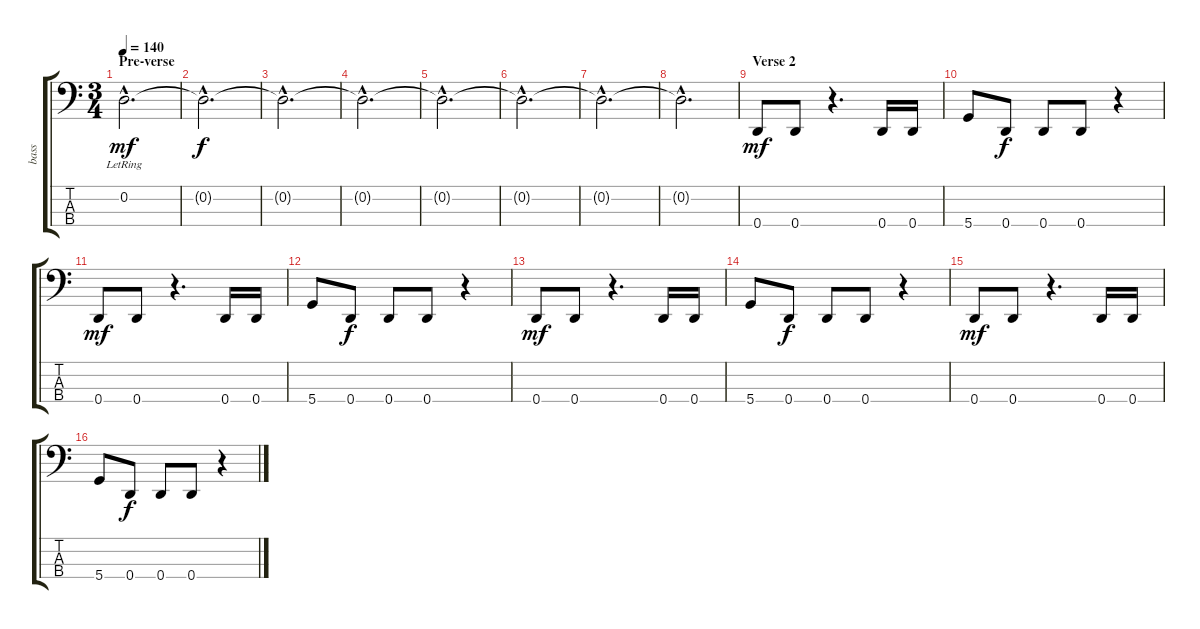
\track ("bass" "bass") {instrument electricbasspick}
\staff {score tabs}
\tuning (G2 D2 A1 D1) {hide}
\ts (3 4)
\section ("" "Pre-verse")
\tempo 140
\clef f4
\ks c
0.2{hac lr}.2{d dy mf} |
0.2{hac t}.2{d dy f} |
0.2{hac t}.2{d} |
0.2{hac t}.2{d} |
0.2{hac t}.2{d} |
0.2{hac t}.2{d} |
0.2{hac t}.2{d} |
0.2{hac t}.2{d} |
\section ("" "Verse 2")
0.4.8{dy mf} 0.4.8 r.4{d} 0.4.16 0.4.16 |
5.4.8 0.4.8{dy f} 0.4.8 0.4.8 r.4 |
0.4.8{dy mf} 0.4.8 r.4{d} 0.4.16 0.4.16 |
5.4.8 0.4.8{dy f} 0.4.8 0.4.8 r.4 |
0.4.8{dy mf} 0.4.8 r.4{d} 0.4.16 0.4.16 |
5.4.8 0.4.8{dy f} 0.4.8 0.4.8 r.4 |
0.4.8{dy mf} 0.4.8 r.4{d} 0.4.16 0.4.16 |
5.4.8 0.4.8{dy f} 0.4.8 0.4.8 r.4
